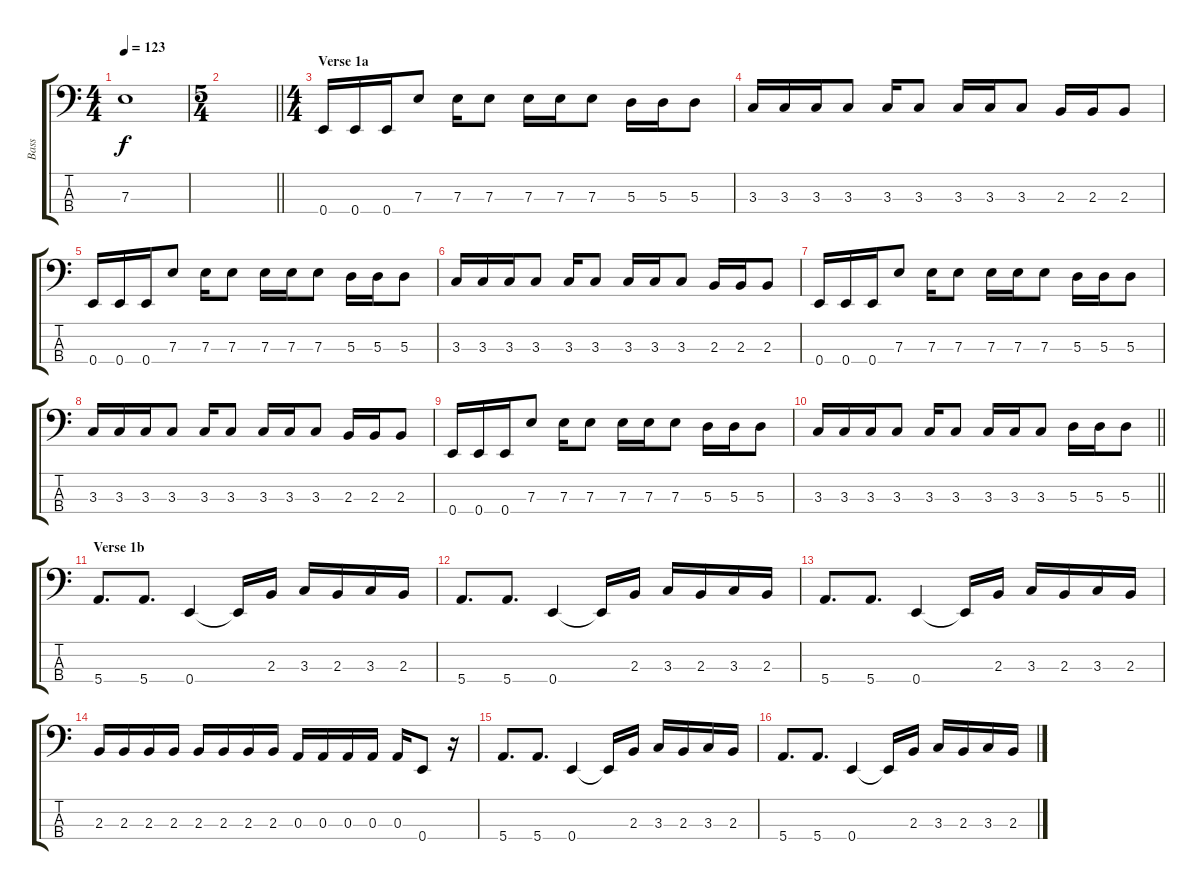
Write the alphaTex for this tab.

\track ("Bass" "Bass") {instrument electricbassfinger}
\staff {score tabs}
\tuning (G2 D2 A1 E1) {hide}
\ts (4 4)
\tempo 123
\clef f4
\ks c
7.3.1{dy f} |
\ts (5 4)
\barLineRight lightlight
|
\ts (4 4)
\section ("" "Verse 1a")
0.4.16 0.4.16 0.4.16 7.3.8 7.3.16 7.3.8 7.3.16 7.3.16 7.3.8 5.3.16 5.3.16 5.3.8 |
3.3.16 3.3.16 3.3.16 3.3.8 3.3.16 3.3.8 3.3.16 3.3.16 3.3.8 2.3.16 2.3.16 2.3.8 |
0.4.16 0.4.16 0.4.16 7.3.8 7.3.16 7.3.8 7.3.16 7.3.16 7.3.8 5.3.16 5.3.16 5.3.8 |
3.3.16 3.3.16 3.3.16 3.3.8 3.3.16 3.3.8 3.3.16 3.3.16 3.3.8 2.3.16 2.3.16 2.3.8 |
0.4.16 0.4.16 0.4.16 7.3.8 7.3.16 7.3.8 7.3.16 7.3.16 7.3.8 5.3.16 5.3.16 5.3.8 |
3.3.16 3.3.16 3.3.16 3.3.8 3.3.16 3.3.8 3.3.16 3.3.16 3.3.8 2.3.16 2.3.16 2.3.8 |
0.4.16 0.4.16 0.4.16 7.3.8 7.3.16 7.3.8 7.3.16 7.3.16 7.3.8 5.3.16 5.3.16 5.3.8 |
\barLineRight lightlight
3.3.16 3.3.16 3.3.16 3.3.8 3.3.16 3.3.8 3.3.16 3.3.16 3.3.8 5.3.16 5.3.16 5.3.8 |
\section ("" "Verse 1b")
5.4.8{d} 5.4.8{d} 0.4.4 0.4{t}.16 2.3.16 3.3.16 2.3.16 3.3.16 2.3.16 |
5.4.8{d} 5.4.8{d} 0.4.4 0.4{t}.16 2.3.16 3.3.16 2.3.16 3.3.16 2.3.16 |
5.4.8{d} 5.4.8{d} 0.4.4 0.4{t}.16 2.3.16 3.3.16 2.3.16 3.3.16 2.3.16 |
2.3.16 2.3.16 2.3.16 2.3.16 2.3.16 2.3.16 2.3.16 2.3.16 0.3.16 0.3.16 0.3.16 0.3.16 0.3.16 0.4.8 r.16 |
5.4.8{d} 5.4.8{d} 0.4.4 0.4{t}.16 2.3.16 3.3.16 2.3.16 3.3.16 2.3.16 |
5.4.8{d} 5.4.8{d} 0.4.4 0.4{t}.16 2.3.16 3.3.16 2.3.16 3.3.16 2.3.16
